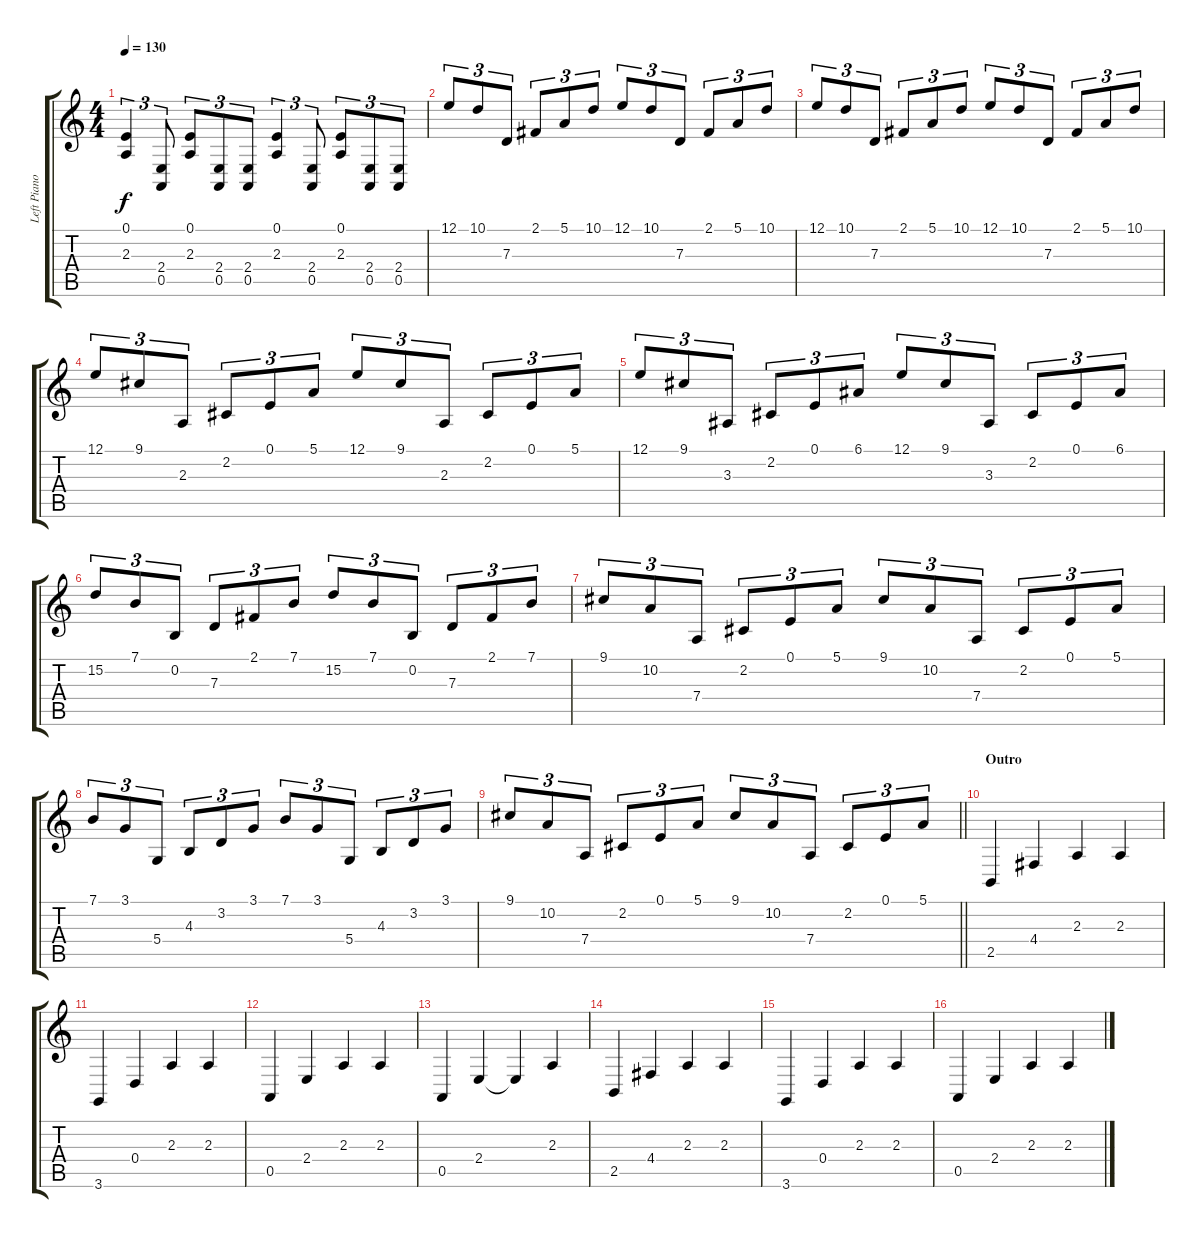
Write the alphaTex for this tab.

\track ("Left Piano" "Left Piano") {instrument acousticgrandpiano}
\staff {score tabs}
\tuning (E4 B3 G3 D3 A2 E2) {hide}
\ts (4 4)
\tempo 130
\clef g2
\ks c
(0.1 2.3).4{tu (3 2) dy f} (2.4 0.5).8{tu (3 2)} (0.1 2.3).8{tu (3 2)} (2.4 0.5).8{tu (3 2)} (2.4 0.5).8{tu (3 2)} (0.1 2.3).4{tu (3 2)} (2.4 0.5).8{tu (3 2)} (0.1 2.3).8{tu (3 2)} (2.4 0.5).8{tu (3 2)} (2.4 0.5).8{tu (3 2)} |
12.1.8{tu (3 2)} 10.1.8{tu (3 2)} 7.3.8{tu (3 2)} 2.1.8{tu (3 2)} 5.1.8{tu (3 2)} 10.1.8{tu (3 2)} 12.1.8{tu (3 2)} 10.1.8{tu (3 2)} 7.3.8{tu (3 2)} 2.1.8{tu (3 2)} 5.1.8{tu (3 2)} 10.1.8{tu (3 2)} |
12.1.8{tu (3 2)} 10.1.8{tu (3 2)} 7.3.8{tu (3 2)} 2.1.8{tu (3 2)} 5.1.8{tu (3 2)} 10.1.8{tu (3 2)} 12.1.8{tu (3 2)} 10.1.8{tu (3 2)} 7.3.8{tu (3 2)} 2.1.8{tu (3 2)} 5.1.8{tu (3 2)} 10.1.8{tu (3 2)} |
12.1.8{tu (3 2)} 9.1.8{tu (3 2)} 2.3.8{tu (3 2)} 2.2.8{tu (3 2)} 0.1.8{tu (3 2)} 5.1.8{tu (3 2)} 12.1.8{tu (3 2)} 9.1.8{tu (3 2)} 2.3.8{tu (3 2)} 2.2.8{tu (3 2)} 0.1.8{tu (3 2)} 5.1.8{tu (3 2)} |
12.1.8{tu (3 2)} 9.1.8{tu (3 2)} 3.3.8{tu (3 2)} 2.2.8{tu (3 2)} 0.1.8{tu (3 2)} 6.1.8{tu (3 2)} 12.1.8{tu (3 2)} 9.1.8{tu (3 2)} 3.3.8{tu (3 2)} 2.2.8{tu (3 2)} 0.1.8{tu (3 2)} 6.1.8{tu (3 2)} |
15.2.8{tu (3 2)} 7.1.8{tu (3 2)} 0.2.8{tu (3 2)} 7.3.8{tu (3 2)} 2.1.8{tu (3 2)} 7.1.8{tu (3 2)} 15.2.8{tu (3 2)} 7.1.8{tu (3 2)} 0.2.8{tu (3 2)} 7.3.8{tu (3 2)} 2.1.8{tu (3 2)} 7.1.8{tu (3 2)} |
9.1.8{tu (3 2)} 10.2.8{tu (3 2)} 7.4.8{tu (3 2)} 2.2.8{tu (3 2)} 0.1.8{tu (3 2)} 5.1.8{tu (3 2)} 9.1.8{tu (3 2)} 10.2.8{tu (3 2)} 7.4.8{tu (3 2)} 2.2.8{tu (3 2)} 0.1.8{tu (3 2)} 5.1.8{tu (3 2)} |
7.1.8{tu (3 2)} 3.1.8{tu (3 2)} 5.4.8{tu (3 2)} 4.3.8{tu (3 2)} 3.2.8{tu (3 2)} 3.1.8{tu (3 2)} 7.1.8{tu (3 2)} 3.1.8{tu (3 2)} 5.4.8{tu (3 2)} 4.3.8{tu (3 2)} 3.2.8{tu (3 2)} 3.1.8{tu (3 2)} |
\barLineRight lightlight
9.1.8{tu (3 2)} 10.2.8{tu (3 2)} 7.4.8{tu (3 2)} 2.2.8{tu (3 2)} 0.1.8{tu (3 2)} 5.1.8{tu (3 2)} 9.1.8{tu (3 2)} 10.2.8{tu (3 2)} 7.4.8{tu (3 2)} 2.2.8{tu (3 2)} 0.1.8{tu (3 2)} 5.1.8{tu (3 2)} |
\section ("" "Outro")
2.5.4 4.4.4 2.3.4 2.3.4 |
3.6.4 0.4.4 2.3.4 2.3.4 |
0.5.4 2.4.4 2.3.4 2.3.4 |
0.5.4 2.4.4 2.4{t}.4 2.3.4 |
2.5.4 4.4.4 2.3.4 2.3.4 |
3.6.4 0.4.4 2.3.4 2.3.4 |
0.5.4 2.4.4 2.3.4 2.3.4
